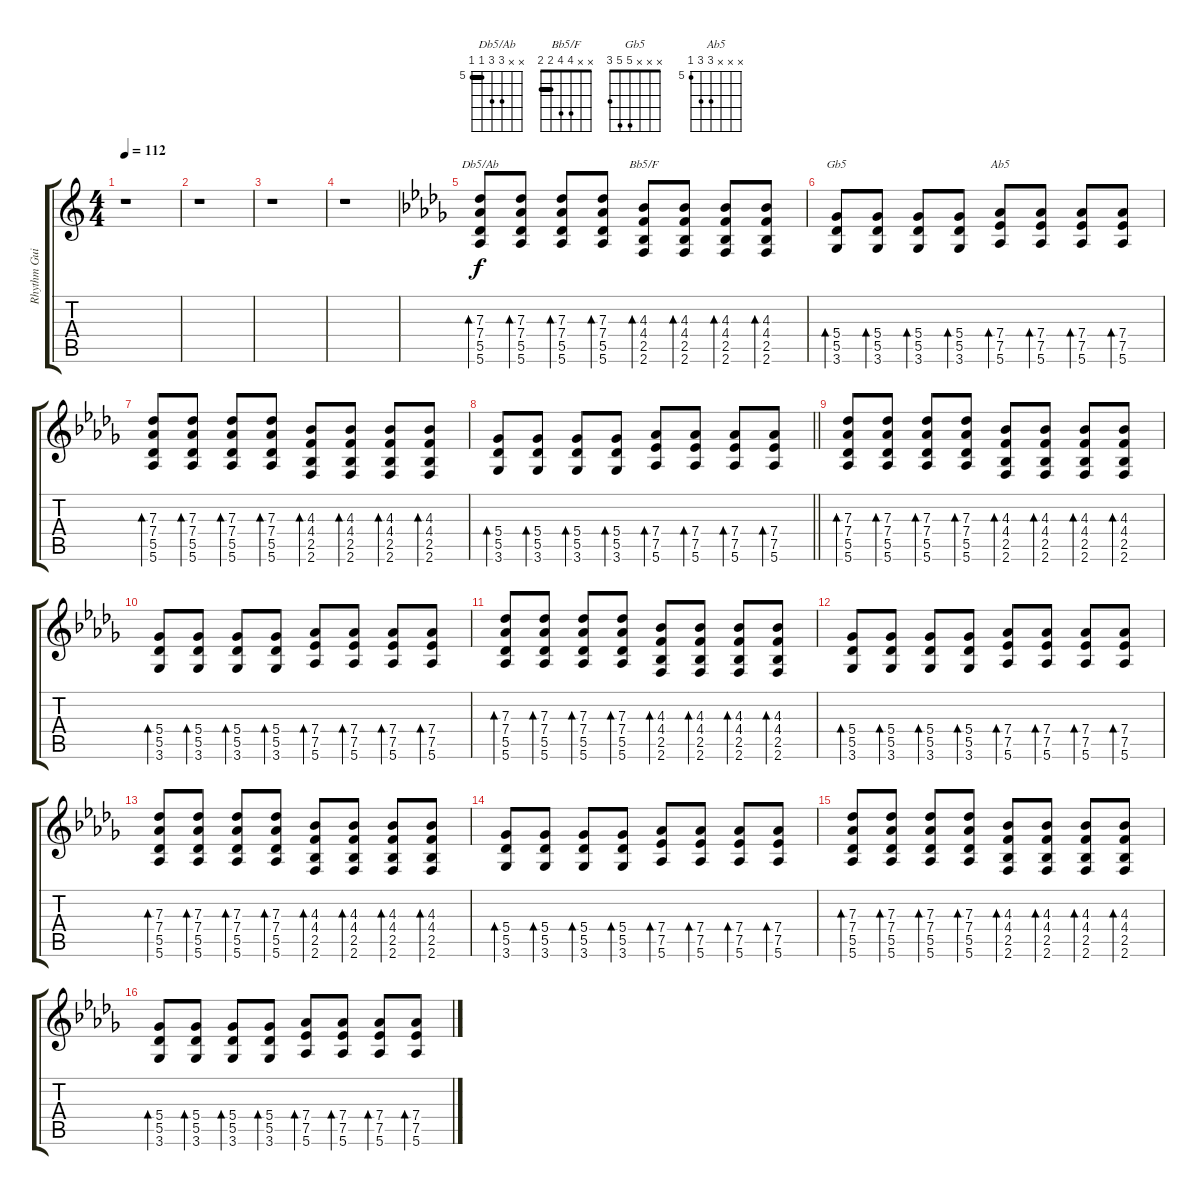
\track ("Rhythm Guitar" "Rhythm Gui") {instrument distortionguitar}
\staff {score tabs}
\tuning (Eb4 Bb3 Gb3 Db3 Ab2 Eb2) {hide}
\chord ("Db5/Ab" x x 7 7 5 5) {firstfret 5 barre 5}
\chord ("Bb5/F" x x 4 4 2 2) {barre 2}
\chord ("Gb5" x x x 5 5 3)
\chord ("Ab5" x x x 7 7 5) {firstfret 5}
\ts (4 4)
\tempo 112
\clef g2
\ks c
r.1{dy f instrument distortionguitar} |
r.1 |
r.1 |
r.1 |
\ks db
(7.3 7.4 5.5 5.6).8{bd 30 ch "Db5/Ab"} (7.3 7.4 5.5 5.6).8{bd 30} (7.3 7.4 5.5 5.6).8{bd 30} (7.3 7.4 5.5 5.6).8{bd 30} (4.3 4.4 2.5 2.6).8{bd 30 ch "Bb5/F"} (4.3 4.4 2.5 2.6).8{bd 30} (4.3 4.4 2.5 2.6).8{bd 30} (4.3 4.4 2.5 2.6).8{bd 30} |
(5.4 5.5 3.6).8{bd 30 ch "Gb5"} (5.4 5.5 3.6).8{bd 30} (5.4 5.5 3.6).8{bd 30} (5.4 5.5 3.6).8{bd 30} (7.4 7.5 5.6).8{bd 30 ch "Ab5"} (7.4 7.5 5.6).8{bd 30} (7.4 7.5 5.6).8{bd 30} (7.4 7.5 5.6).8{bd 30} |
(7.3 7.4 5.5 5.6).8{bd 30} (7.3 7.4 5.5 5.6).8{bd 30} (7.3 7.4 5.5 5.6).8{bd 30} (7.3 7.4 5.5 5.6).8{bd 30} (4.3 4.4 2.5 2.6).8{bd 30} (4.3 4.4 2.5 2.6).8{bd 30} (4.3 4.4 2.5 2.6).8{bd 30} (4.3 4.4 2.5 2.6).8{bd 30} |
\barLineRight lightlight
(5.4 5.5 3.6).8{bd 30} (5.4 5.5 3.6).8{bd 30} (5.4 5.5 3.6).8{bd 30} (5.4 5.5 3.6).8{bd 30} (7.4 7.5 5.6).8{bd 30} (7.4 7.5 5.6).8{bd 30} (7.4 7.5 5.6).8{bd 30} (7.4 7.5 5.6).8{bd 30} |
(7.3 7.4 5.5 5.6).8{bd 30} (7.3 7.4 5.5 5.6).8{bd 30} (7.3 7.4 5.5 5.6).8{bd 30} (7.3 7.4 5.5 5.6).8{bd 30} (4.3 4.4 2.5 2.6).8{bd 30} (4.3 4.4 2.5 2.6).8{bd 30} (4.3 4.4 2.5 2.6).8{bd 30} (4.3 4.4 2.5 2.6).8{bd 30} |
(5.4 5.5 3.6).8{bd 30} (5.4 5.5 3.6).8{bd 30} (5.4 5.5 3.6).8{bd 30} (5.4 5.5 3.6).8{bd 30} (7.4 7.5 5.6).8{bd 30} (7.4 7.5 5.6).8{bd 30} (7.4 7.5 5.6).8{bd 30} (7.4 7.5 5.6).8{bd 30} |
(7.3 7.4 5.5 5.6).8{bd 30} (7.3 7.4 5.5 5.6).8{bd 30} (7.3 7.4 5.5 5.6).8{bd 30} (7.3 7.4 5.5 5.6).8{bd 30} (4.3 4.4 2.5 2.6).8{bd 30} (4.3 4.4 2.5 2.6).8{bd 30} (4.3 4.4 2.5 2.6).8{bd 30} (4.3 4.4 2.5 2.6).8{bd 30} |
(5.4 5.5 3.6).8{bd 30} (5.4 5.5 3.6).8{bd 30} (5.4 5.5 3.6).8{bd 30} (5.4 5.5 3.6).8{bd 30} (7.4 7.5 5.6).8{bd 30} (7.4 7.5 5.6).8{bd 30} (7.4 7.5 5.6).8{bd 30} (7.4 7.5 5.6).8{bd 30} |
(7.3 7.4 5.5 5.6).8{bd 30} (7.3 7.4 5.5 5.6).8{bd 30} (7.3 7.4 5.5 5.6).8{bd 30} (7.3 7.4 5.5 5.6).8{bd 30} (4.3 4.4 2.5 2.6).8{bd 30} (4.3 4.4 2.5 2.6).8{bd 30} (4.3 4.4 2.5 2.6).8{bd 30} (4.3 4.4 2.5 2.6).8{bd 30} |
(5.4 5.5 3.6).8{bd 30} (5.4 5.5 3.6).8{bd 30} (5.4 5.5 3.6).8{bd 30} (5.4 5.5 3.6).8{bd 30} (7.4 7.5 5.6).8{bd 30} (7.4 7.5 5.6).8{bd 30} (7.4 7.5 5.6).8{bd 30} (7.4 7.5 5.6).8{bd 30} |
(7.3 7.4 5.5 5.6).8{bd 30} (7.3 7.4 5.5 5.6).8{bd 30} (7.3 7.4 5.5 5.6).8{bd 30} (7.3 7.4 5.5 5.6).8{bd 30} (4.3 4.4 2.5 2.6).8{bd 30} (4.3 4.4 2.5 2.6).8{bd 30} (4.3 4.4 2.5 2.6).8{bd 30} (4.3 4.4 2.5 2.6).8{bd 30} |
(5.4 5.5 3.6).8{bd 30} (5.4 5.5 3.6).8{bd 30} (5.4 5.5 3.6).8{bd 30} (5.4 5.5 3.6).8{bd 30} (7.4 7.5 5.6).8{bd 30} (7.4 7.5 5.6).8{bd 30} (7.4 7.5 5.6).8{bd 30} (7.4 7.5 5.6).8{bd 30}
